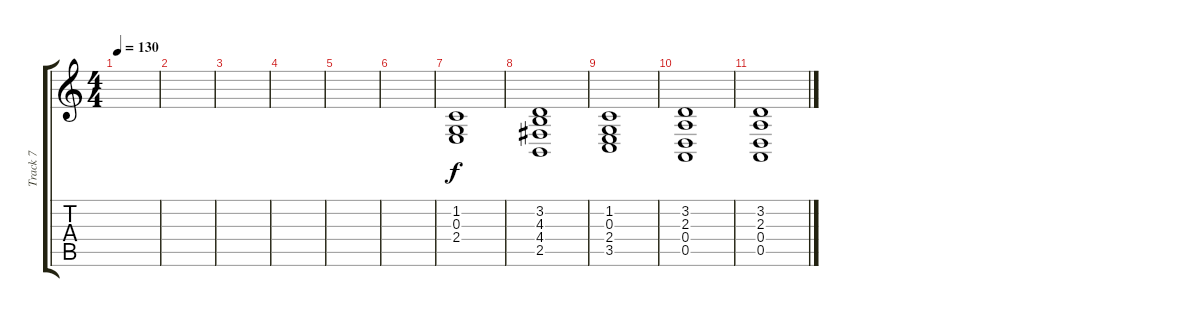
\track ("Track 7" "Track 7") {instrument stringensemble1}
\staff {score tabs}
\tuning (E4 B3 G3 D3 A2 E2) {hide}
\ts (4 4)
\tempo 130
\clef g2
\ks c
|
|
|
|
|
|
(1.2 0.3 2.4).1 |
(3.2 4.3 4.4 2.5).1 |
(1.2 0.3 2.4 3.5).1 |
(3.2 2.3 0.4 0.5).1 |
(3.2 2.3 0.4 0.5).1
